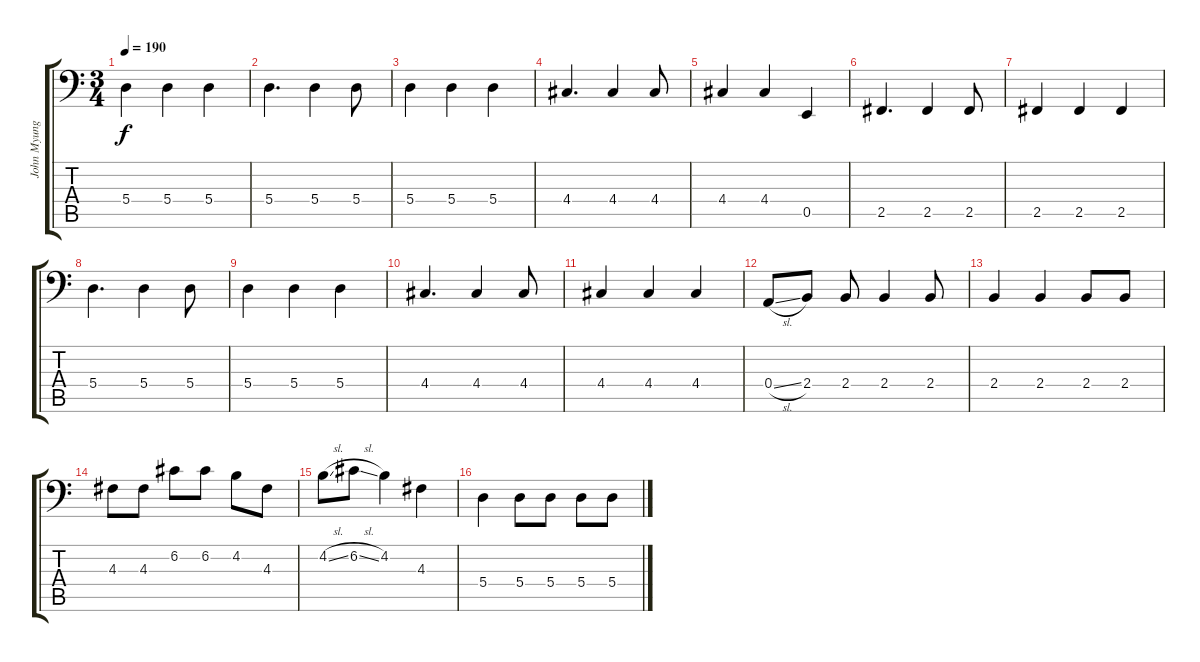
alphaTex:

\track ("John Myung - Bass" "John Myung") {instrument electricbassfinger}
\staff {score tabs}
\tuning (C3 G2 D2 A1 E1 B0) {hide}
\ts (3 4)
\tempo 190
\clef f4
\ks c
5.4.4{dy f} 5.4.4 5.4.4 |
5.4.4{d} 5.4.4 5.4.8 |
5.4.4 5.4.4 5.4.4 |
4.4.4{d} 4.4.4 4.4.8 |
4.4.4 4.4.4 0.5.4 |
2.5.4{d} 2.5.4 2.5.8 |
2.5.4 2.5.4 2.5.4 |
5.4.4{d} 5.4.4 5.4.8 |
5.4.4 5.4.4 5.4.4 |
4.4.4{d} 4.4.4 4.4.8 |
4.4.4 4.4.4 4.4.4 |
0.4{sl}.8 2.4.8 2.4.8 2.4.4 2.4.8 |
2.4.4 2.4.4 2.4.8 2.4.8 |
4.3.8 4.3.8 6.2.8 6.2.8 4.2.8 4.3.8 |
4.2{sl}.8 6.2{sl}.8 4.2.4 4.3.4 |
5.4.4 5.4.8 5.4.8 5.4.8 5.4.8
